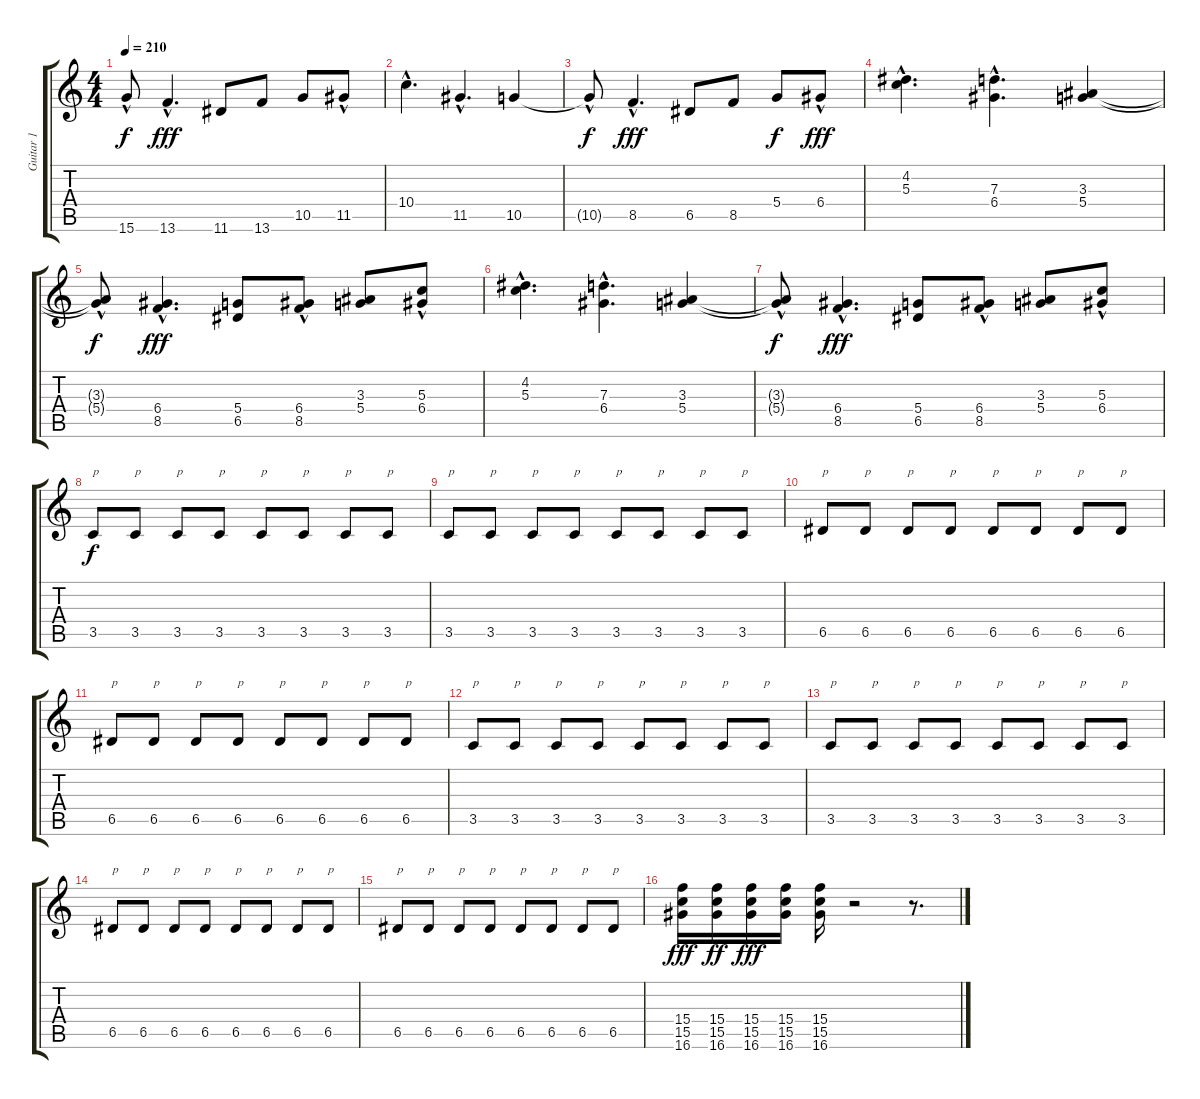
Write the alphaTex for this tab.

\track ("Guitar 1" "Guitar 1") {instrument distortionguitar}
\staff {score tabs}
\tuning (E4 B3 G3 D3 A2 E2) {hide}
\ts (4 4)
\tempo 210
\clef g2
\ks c
15.6{hac t}.8{dy f} 13.6{hac}.4{d dy fff} 11.6.8 13.6.8 10.5.8 11.5{hac}.8 |
10.4{hac}.4{d} 11.5{hac}.4{d} 10.5.4 |
10.5{hac t}.8{dy f} 8.5{hac}.4{d dy fff} 6.5.8 8.5.8 5.4.8{dy f} 6.4{hac}.8{dy fff} |
(4.2{hac} 5.3{hac}).4{d} (7.3{hac} 6.4{hac}).4{d} (3.3 5.4).4 |
(3.3{hac t} 5.4{t}).8{dy f} (6.4{hac} 8.5{hac}).4{d dy fff} (5.4 6.5).8 (6.4{hac} 8.5).8 (3.3 5.4).8 (5.3 6.4{hac}).8 |
(4.2{hac} 5.3{hac}).4{d} (7.3{hac} 6.4{hac}).4{d} (3.3 5.4).4 |
(3.3{hac t} 5.4{t}).8{dy f} (6.4{hac} 8.5{hac}).4{d dy fff} (5.4 6.5).8 (6.4{hac} 8.5).8 (3.3 5.4).8 (5.3 6.4{hac}).8 |
3.5.8{txt "p" dy f} 3.5.8{txt "p"} 3.5.8{txt "p"} 3.5.8{txt "p"} 3.5.8{txt "p"} 3.5.8{txt "p"} 3.5.8{txt "p"} 3.5.8{txt "p"} |
3.5.8{txt "p"} 3.5.8{txt "p"} 3.5.8{txt "p"} 3.5.8{txt "p"} 3.5.8{txt "p"} 3.5.8{txt "p"} 3.5.8{txt "p"} 3.5.8{txt "p"} |
6.5.8{txt "p"} 6.5.8{txt "p"} 6.5.8{txt "p"} 6.5.8{txt "p"} 6.5.8{txt "p"} 6.5.8{txt "p"} 6.5.8{txt "p"} 6.5.8{txt "p"} |
6.5.8{txt "p"} 6.5.8{txt "p"} 6.5.8{txt "p"} 6.5.8{txt "p"} 6.5.8{txt "p"} 6.5.8{txt "p"} 6.5.8{txt "p"} 6.5.8{txt "p"} |
3.5.8{txt "p"} 3.5.8{txt "p"} 3.5.8{txt "p"} 3.5.8{txt "p"} 3.5.8{txt "p"} 3.5.8{txt "p"} 3.5.8{txt "p"} 3.5.8{txt "p"} |
3.5.8{txt "p"} 3.5.8{txt "p"} 3.5.8{txt "p"} 3.5.8{txt "p"} 3.5.8{txt "p"} 3.5.8{txt "p"} 3.5.8{txt "p"} 3.5.8{txt "p"} |
6.5.8{txt "p"} 6.5.8{txt "p"} 6.5.8{txt "p"} 6.5.8{txt "p"} 6.5.8{txt "p"} 6.5.8{txt "p"} 6.5.8{txt "p"} 6.5.8{txt "p"} |
6.5.8{txt "p"} 6.5.8{txt "p"} 6.5.8{txt "p"} 6.5.8{txt "p"} 6.5.8{txt "p"} 6.5.8{txt "p"} 6.5.8{txt "p"} 6.5.8{txt "p"} |
(15.4 15.5 16.6).16{dy fff} (15.4 15.5 16.6).16{dy ff} (15.4 15.5 16.6).16{dy fff} (15.4 15.5 16.6).16 (15.4 15.5 16.6).16 r.2 r.8{d}
